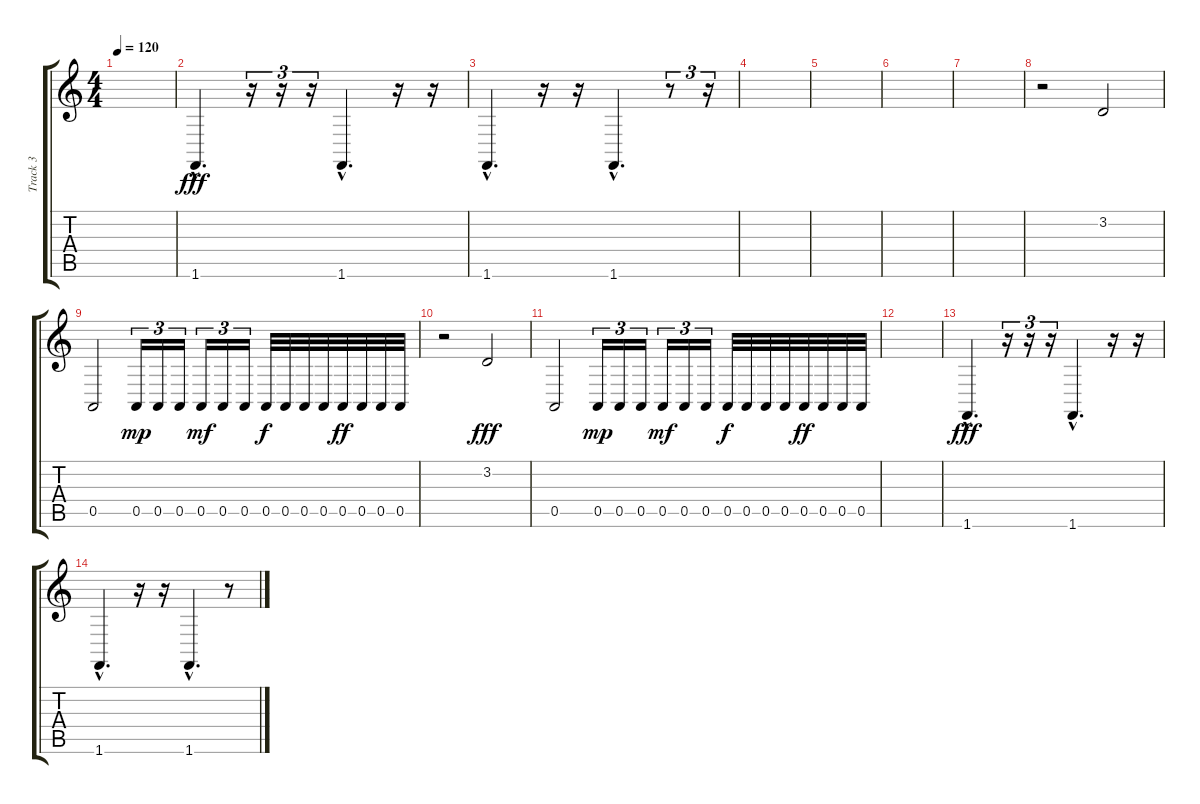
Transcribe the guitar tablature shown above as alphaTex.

\track ("Track 3" "Track 3") {instrument taikodrum}
\staff {score tabs}
\tuning (E4 B3 G3 D3 A2 E2) {hide}
\ts (4 4)
\tempo 120
\clef g2
\ks c
|
1.6{hac}.4{d dy fff} r.16{tu (3 2)} r.16{tu (3 2)} r.16{tu (3 2)} 1.6{hac}.4{d} r.16 r.16 |
1.6{hac}.4{d} r.16 r.16 1.6{hac}.4{d} r.8{tu (3 2)} r.16{tu (3 2)} |
|
|
|
|
r.2 3.2.2{instrument reversecymbal} |
0.5.2{instrument taikodrum} 0.5.16{tu (3 2) dy mp} 0.5.16{tu (3 2)} 0.5.16{tu (3 2)} 0.5.16{tu (3 2) dy mf} 0.5.16{tu (3 2)} 0.5.16{tu (3 2)} 0.5.32{dy f} 0.5.32 0.5.32 0.5.32 0.5.32{dy ff} 0.5.32 0.5.32 0.5.32 |
r.2 3.2.2{dy fff instrument reversecymbal} |
0.5.2{instrument taikodrum} 0.5.16{tu (3 2) dy mp} 0.5.16{tu (3 2)} 0.5.16{tu (3 2)} 0.5.16{tu (3 2) dy mf} 0.5.16{tu (3 2)} 0.5.16{tu (3 2)} 0.5.32{dy f} 0.5.32 0.5.32 0.5.32 0.5.32{dy ff} 0.5.32 0.5.32 0.5.32 |
|
1.6{hac}.4{d dy fff} r.16{tu (3 2)} r.16{tu (3 2)} r.16{tu (3 2)} 1.6{hac}.4{d} r.16 r.16 |
1.6{hac}.4{d} r.16 r.16 1.6{hac}.4{d} r.8
